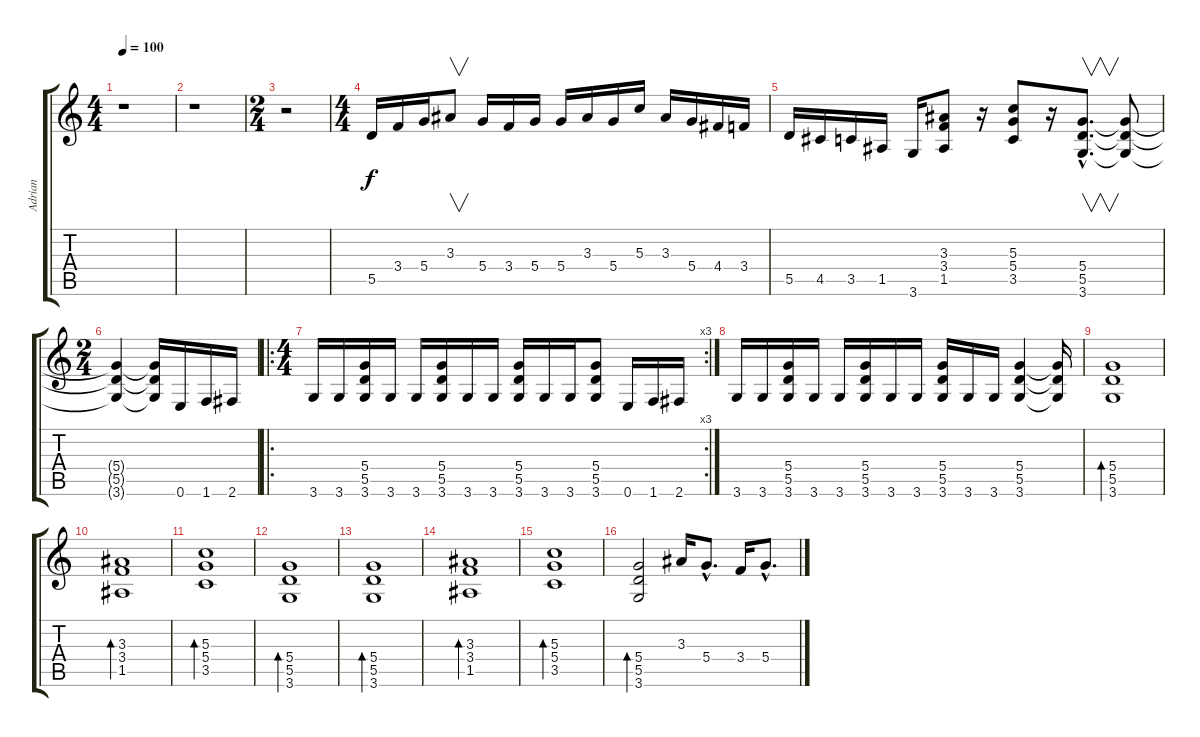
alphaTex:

\track ("Adrian" "Adrian") {instrument distortionguitar}
\staff {score tabs}
\tuning (E4 B3 G3 D3 A2 E2) {hide}
\ts (4 4)
\tempo 100
\clef g2
\ks c
r.1{dy f instrument distortionguitar} |
r.1 |
\ts (2 4)
r.2 |
\ts (4 4)
5.5.16 3.4.16 5.4.16 3.3.8{v} 5.4.16 3.4.16 5.4.16 5.4.16 3.3.16 5.4.16 5.3.16 3.3.16 5.4.16 4.4.16 3.4.16 |
5.5.16 4.5.16 3.5.16 1.5.16 3.6.16 (3.3 3.4 1.5).8 r.16 (5.3 5.4 3.5).8 r.16 (5.4{hac} 5.5{hac} 3.6{hac}).8{v d} (5.4{t} 5.5{t} 3.6{t}).8 |
\ts (2 4)
(5.4{t} 5.5{t} 3.6{t}).4 (5.4{t} 5.5{t} 3.6{t}).16 0.6.16 1.6.16 2.6.16 |
\ro
\rc 3
\ts (4 4)
3.6.16 3.6.16 (5.4 5.5 3.6).16 3.6.16 3.6.16 (5.4 5.5 3.6).16 3.6.16 3.6.16 (5.4 5.5 3.6).16 3.6.16 3.6.16 (5.4 5.5 3.6).8 0.6.16 1.6.16 2.6.16 |
3.6.16 3.6.16 (5.4 5.5 3.6).16 3.6.16 3.6.16 (5.4 5.5 3.6).16 3.6.16 3.6.16 (5.4 5.5 3.6).16 3.6.16 3.6.16 (5.4 5.5 3.6).4 (5.4{t} 5.5{t} 3.6{t}).16 |
(5.4 5.5 3.6).1{bd 120} |
(3.3 3.4 1.5).1{bd 120} |
(5.3 5.4 3.5).1{bd 120} |
(5.4 5.5 3.6).1{bd 120} |
(5.4 5.5 3.6).1{bd 120} |
(3.3 3.4 1.5).1{bd 120} |
(5.3 5.4 3.5).1{bd 120} |
(5.4 5.5 3.6).2{bd 120} 3.3.16 5.4{hac}.8{d} 3.4.16 5.4{hac}.8{d}
